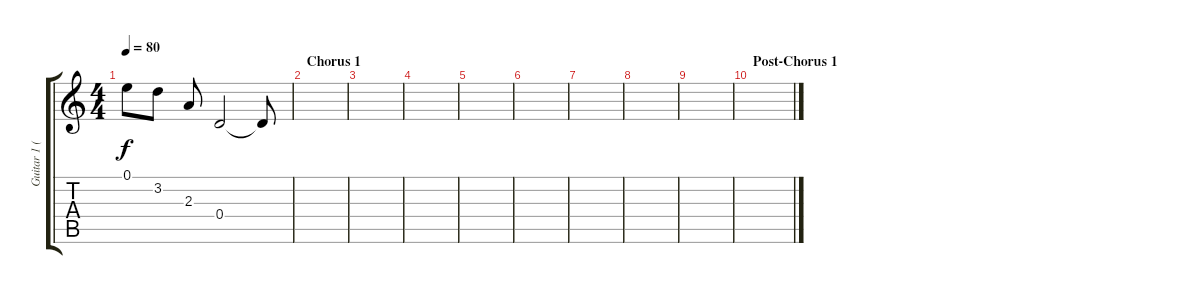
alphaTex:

\track ("Guitar 1 (Rythm)" "Guitar 1 (") {instrument electricguitarclean}
\staff {score tabs}
\tuning (E4 B3 G3 D3 A2 E2) {hide}
\ts (4 4)
\tempo 80
\clef g2
\ks c
0.1.8{dy f} 3.2.8 2.3.8 0.4.2 0.4{t}.8 |
\section ("" "Chorus 1")
|
|
|
|
|
|
|
|
\section ("" "Post-Chorus 1")
